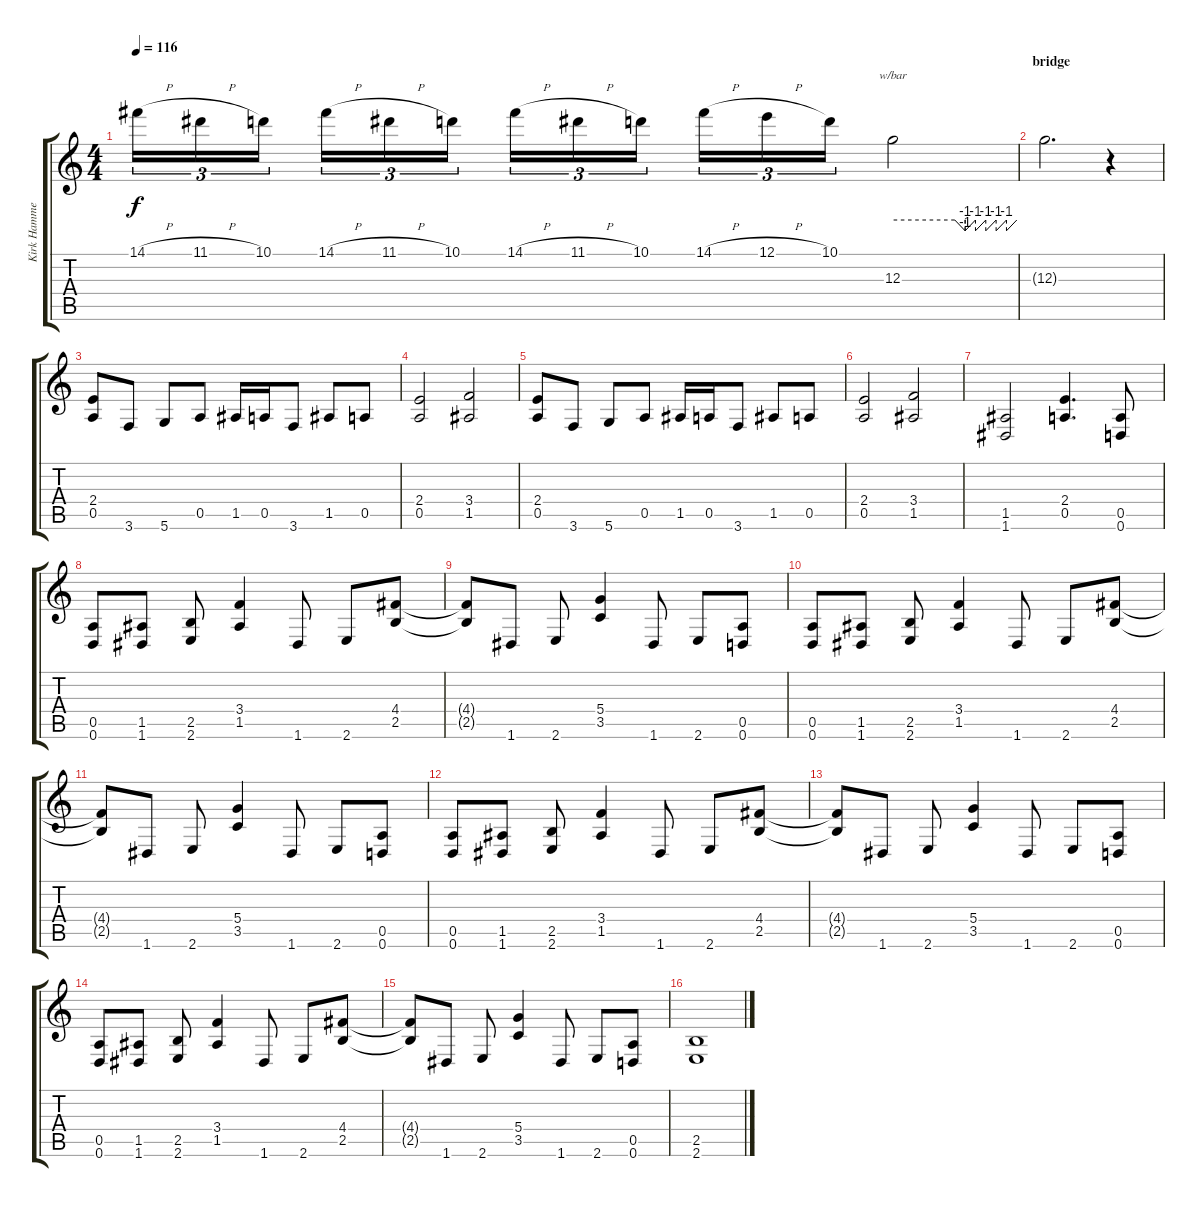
\track ("Kirk Hammet (Lead)" "Kirk Hamme") {instrument distortionguitar}
\staff {score tabs}
\tuning (E4 B3 G3 D3 A2 D2) {hide}
\ts (4 4)
\tempo 116
\clef g2
\ks c
14.1{h}.16{tu (3 2) dy f} 11.1{h}.16{tu (3 2)} 10.1.16{tu (3 2)} 14.1{h}.16{tu (3 2)} 11.1{h}.16{tu (3 2)} 10.1.16{tu (3 2)} 14.1{h}.16{tu (3 2)} 11.1{h}.16{tu (3 2)} 10.1.16{tu (3 2)} 14.1{h}.16{tu (3 2)} 12.1{h}.16{tu (3 2)} 10.1.16{tu (3 2)} 12.3.2{tbe (custom default 0 0 30 0 35 -4 35 0 35 -4 40 0 40 -4 45 0 45 -4 50 0 50 -4 55 0 55 -4 60 0)} |
\section ("" "bridge")
12.3{t}.2{d} r.4 |
(2.4 0.5).8 3.6.8 5.6.8 0.5.8 1.5.16 0.5.16 3.6.8 1.5.8 0.5.8 |
(2.4 0.5).2 (3.4 1.5).2 |
(2.4 0.5).8 3.6.8 5.6.8 0.5.8 1.5.16 0.5.16 3.6.8 1.5.8 0.5.8 |
(2.4 0.5).2 (3.4 1.5).2 |
(1.5 1.6).2 (2.4 0.5).4{d} (0.5 0.6).8 |
(0.5 0.6).8 (1.5 1.6).8 (2.5 2.6).8 (3.4 1.5).4 1.6.8 2.6.8 (4.4 2.5).8 |
(4.4{t} 2.5{t}).8 1.6.8 2.6.8 (5.4 3.5).4 1.6.8 2.6.8 (0.5 0.6).8 |
(0.5 0.6).8 (1.5 1.6).8 (2.5 2.6).8 (3.4 1.5).4 1.6.8 2.6.8 (4.4 2.5).8 |
(4.4{t} 2.5{t}).8 1.6.8 2.6.8 (5.4 3.5).4 1.6.8 2.6.8 (0.5 0.6).8 |
(0.5 0.6).8 (1.5 1.6).8 (2.5 2.6).8 (3.4 1.5).4 1.6.8 2.6.8 (4.4 2.5).8 |
(4.4{t} 2.5{t}).8 1.6.8 2.6.8 (5.4 3.5).4 1.6.8 2.6.8 (0.5 0.6).8 |
(0.5 0.6).8 (1.5 1.6).8 (2.5 2.6).8 (3.4 1.5).4 1.6.8 2.6.8 (4.4 2.5).8 |
(4.4{t} 2.5{t}).8 1.6.8 2.6.8 (5.4 3.5).4 1.6.8 2.6.8 (0.5 0.6).8 |
(2.5 2.6).1
